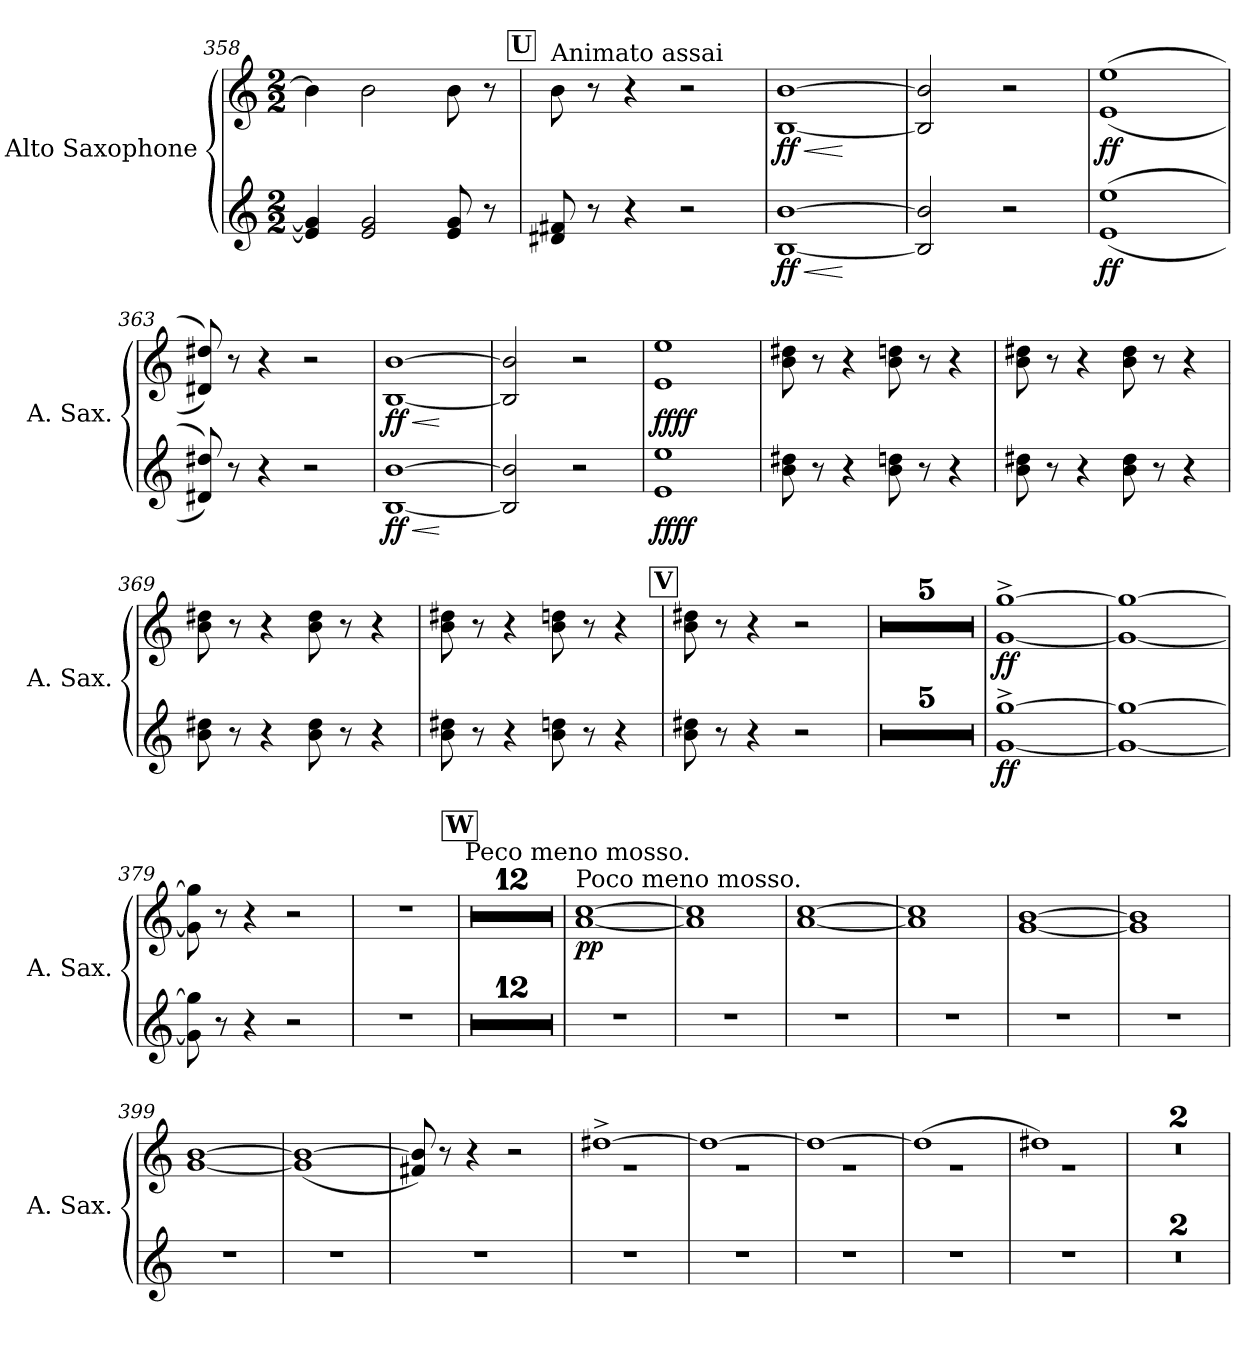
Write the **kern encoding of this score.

**kern	**dynam	**kern	**dynam
*part2	*part2	*part1	*part1
*staff2	*staff2	*staff1	*staff1
*I"Alto Saxophone	*	*I"Alto Saxophone	*
*I'A. Sax.	*	*I'A. Sax.	*
*clefG2	*	*clefG2	*
*ITrd5c9	*	*ITrd5c9	*
*k[b-e-a-]	*	*k[b-e-a-]	*
*M2/2	*	*M2/2	*
=358	=358	=358	=358
4G/] 4B-/]	.	4d\]	.
2G/ 2B-/	.	2d\	.
8G/ 8B-/	.	8d\	.
8r	.	8r	.
!!LO:REH:place=s1:a:B:fs=14:t=U
=359	=359	=359	=359
!	!	!LO:TX:a:t=Animato assai	!
8F#X/ 8An/	.	8d\	.
8r	.	8r	.
4r	.	4r	.
2r	.	2r	.
=360	=360	=360	=360
!	!LO:HP:b	!	!LO:HP:b
!	!LO:DY:n=1:b	!	!
!	!LO:DY:n=2:b	!	!LO:DY:n=1:b
!	!	!	!LO:DY:n=2:b
[1D [1d	< f f	[1D [1d	< f f
.	[	.	[
=361	=361	=361	=361
2D/] 2d/]	.	2D/] 2d/]	.
2r	.	2r	.
=362	=362	=362	=362
!	!LO:DY:b	!	!LO:DY:b
((1G 1g	ff	((1G 1g	ff
=363	=363	=363	=363
8F#X/ 8f#X/))	.	8F#X/ 8f#X/))	.
8r	.	8r	.
4r	.	4r	.
2r	.	2r	.
=364	=364	=364	=364
!	!LO:HP:b	!	!LO:HP:b
!	!LO:DY:n=1:b	!	!
!	!LO:DY:n=2:b	!	!LO:DY:n=1:b
!	!	!	!LO:DY:n=2:b
[1D [1d	< f f	[1D [1d	< f f
.	[	.	[
!!LO:LB:g=z
=365	=365	=365	=365
2D/] 2d/]	.	2D/] 2d/]	.
2r	.	2r	.
=366	=366	=366	=366
!	!LO:DY:b	!	!
!	!LO:DY:n=1:b	!	!LO:DY:b
!	!	!	!LO:DY:n=1:b
1G 1g	ff ff	1G 1g	ff ff
=367	=367	=367	=367
8d\ 8f#X\	.	8d\ 8f#X\	.
8r	.	8r	.
4r	.	4r	.
8d\ 8fn\	.	8d\ 8fn\	.
8r	.	8r	.
4r	.	4r	.
=368	=368	=368	=368
8d\ 8f#X\	.	8d\ 8f#X\	.
8r	.	8r	.
4r	.	4r	.
8d\ 8f#\	.	8d\ 8f#\	.
8r	.	8r	.
4r	.	4r	.
=369	=369	=369	=369
8d\ 8f#X\	.	8d\ 8f#X\	.
8r	.	8r	.
4r	.	4r	.
8d\ 8f#\	.	8d\ 8f#\	.
8r	.	8r	.
4r	.	4r	.
=370	=370	=370	=370
8d\ 8f#X\	.	8d\ 8f#X\	.
8r	.	8r	.
4r	.	4r	.
8d\ 8fn\	.	8d\ 8fn\	.
8r	.	8r	.
4r	.	4r	.
!!LO:REH:place=s1:a:B:fs=14:t=V
=371	=371	=371	=371
!	!LO:DY:b	!	!LO:DY:b
8d\ 8f#X\	other-dynamics	8d\ 8f#X\	other-dynamics
8r	.	8r	.
4r	.	4r	.
2r	.	2r	.
=372	=372	=372	=372
1r	.	1r	.
=373	=373	=373	=373
1r	.	1r	.
=374	=374	=374	=374
1r	.	1r	.
!!LO:LB:g=z
=375	=375	=375	=375
1r	.	1r	.
=376	=376	=376	=376
1r	.	1r	.
=377	=377	=377	=377
!	!LO:DY:b	!	!LO:DY:b
[1B-^ [1b-^	ff	[1B-^ [1b-^	ff
=378	=378	=378	=378
1B-_ 1b-_	.	1B-_ 1b-_	.
=379	=379	=379	=379
8B-\] 8b-\]	.	8B-\] 8b-\]	.
8r	.	8r	.
4r	.	4r	.
2r	.	2r	.
=380	=380	=380	=380
1r	.	1r	.
!!LO:REH:place=s1:a:B:fs=14:t=W
=381	=381	=381	=381
!	!	!LO:TX:a:t=Peco meno mosso.	!
1r	.	1r	.
=382	=382	=382	=382
1r	.	1r	.
=383	=383	=383	=383
1r	.	1r	.
=384	=384	=384	=384
1r	.	1r	.
=385	=385	=385	=385
1r	.	1r	.
=386	=386	=386	=386
1r	.	1r	.
=387	=387	=387	=387
1r	.	1r	.
=388	=388	=388	=388
1r	.	1r	.
=389	=389	=389	=389
1r	.	1r	.
=390	=390	=390	=390
1r	.	1r	.
!!LO:LB:g=z
=391	=391	=391	=391
1r	.	1r	.
=392	=392	=392	=392
1r	.	1r	.
=393	=393	=393	=393
!	!	!LO:TX:a:t=Poco meno mosso.	!
!	!	!	!LO:DY:b
1r	.	[1c [1e-	pp
=394	=394	=394	=394
1r	.	1c] 1e-]	.
=395	=395	=395	=395
1r	.	[1c [1e-	.
=396	=396	=396	=396
1r	.	1c] 1e-]	.
=397	=397	=397	=397
1r	.	[1B- [1d	.
=398	=398	=398	=398
1r	.	1B-] 1d]	.
=399	=399	=399	=399
1r	.	[1B- [1d	.
=400	=400	=400	=400
1r	.	(1B-] 1d_	.
=401	=401	=401	=401
1r	.	8An/ 8d/])	.
.	.	8r	.
.	.	4r	.
.	.	2r	.
=402	=402	=402	=402
*	*	*^	*
1r	.	[1f#X^	1r	.
=403	=403	=403	=403	=403
1r	.	1f#_	1r	.
=404	=404	=404	=404	=404
1r	.	1f#_	1r	.
=405	=405	=405	=405	=405
1r	.	(1f#]	1r	.
!!LO:PB:g=z	!!
=406	=406	=406	=406	=406
1r	.	1f#X)	1r	.
*	*	*v	*v	*
=407	=407	=407	=407
1r	.	1r	.
=408	=408	=408	=408
1r	.	1r	.
=	=	=	=
*-	*-	*-	*-
